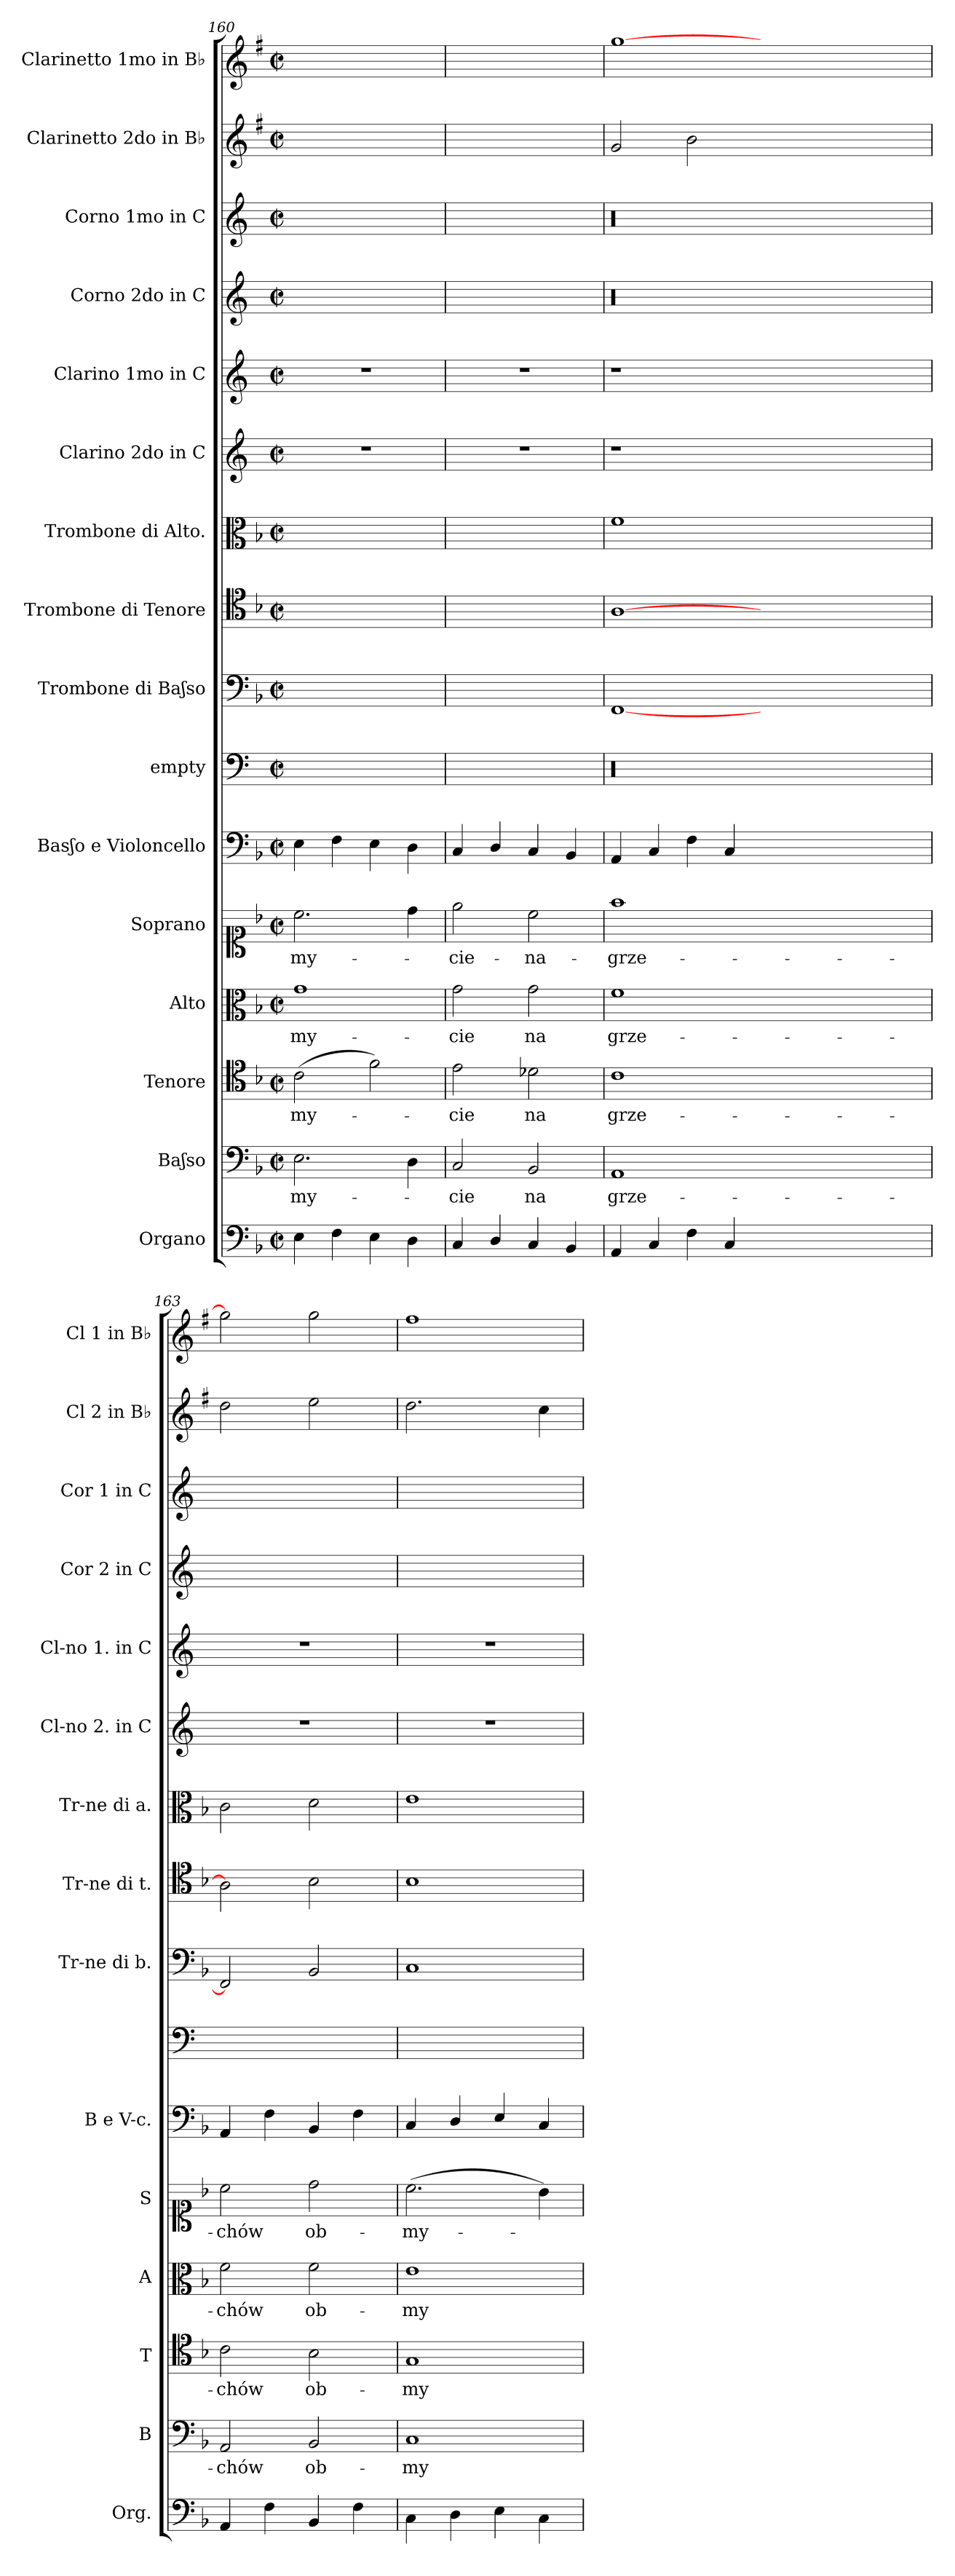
**kern	**kern	**text	**kern	**text	**kern	**text	**kern	**text	**kern	**kern	**kern	**kern	**kern	**kern	**kern	**kern	**kern	**kern	**kern
*part16	*part15	*part15	*part14	*part14	*part13	*part13	*part12	*part12	*part11	*part10	*part9	*part8	*part7	*part6	*part5	*part4	*part3	*part2	*part1
*staff16	*staff15	*staff15	*staff14	*staff14	*staff13	*staff13	*staff12	*staff12	*staff11	*staff10	*staff9	*staff8	*staff7	*staff6	*staff5	*staff4	*staff3	*staff2	*staff1
*I"Organo	*I"Baʃso	*	*I"Tenore	*	*I"Alto	*	*I"Soprano	*	*I"Basʃo e Violoncello	*I"empty	*I"Trombone di Baʃso	*I"Trombone di Tenore	*I"Trombone di Alto.	*I"Clarino 2do in C	*I"Clarino 1mo in C	*I"Corno 2do in C	*I"Corno 1mo in C	*I"Clarinetto 2do in B♭	*I"Clarinetto 1mo in B♭
*I'Org.	*I'B	*	*I'T	*	*I'A	*	*I'S	*	*I'B e V-c.	*	*I'Tr-ne di b.	*I'Tr-ne di t.	*I'Tr-ne di a.	*I'Cl-no 2. in C	*I'Cl-no 1. in C	*I'Cor 2 in C	*I'Cor 1 in C	*I'Cl 2 in B♭	*I'Cl 1 in B♭
*clefF4	*clefF4	*	*clefC4	*	*clefC3	*	*clefC1	*	*clefF4	*clefF4	*clefF4	*clefC4	*clefC3	*clefG2	*clefG2	*clefG2	*clefG2	*clefG2	*clefG2
*	*	*	*	*	*	*	*	*	*	*	*	*	*	*ITrd-3c-5	*ITrd-3c-5	*ITrd4c7	*ITrd4c7	*ITrd1c2	*ITrd1c2
*k[b-]	*k[b-]	*	*k[b-]	*	*k[b-]	*	*k[b-]	*	*k[b-]	*	*k[b-]	*k[b-]	*k[b-]	*k[b-]	*k[b-]	*k[b-]	*k[b-]	*k[b-]	*k[b-]
*F:	*F:	*	*F:	*	*F:	*	*F:	*	*F:	*	*F:	*F:	*F:	*F:	*F:	*F:	*F:	*F:	*F:
*M2/2	*M2/2	*	*M2/2	*	*M2/2	*	*M2/2	*	*M2/2	*M2/2	*M2/2	*M2/2	*M2/2	*M2/2	*M2/2	*M2/2	*M2/2	*M2/2	*M2/2
*met(c|)	*met(c|)	*	*met(c|)	*	*met(c|)	*	*met(c|)	*	*met(c|)	*met(c|)	*met(c|)	*met(c|)	*met(c|)	*met(c|)	*met(c|)	*met(c|)	*met(c|)	*met(c|)	*met(c|)
=160	=160	=160	=160	=160	=160	=160	=160	=160	=160	=160	=160	=160	=160	=160	=160	=160	=160	=160	=160
4E\	2.E\	-my-	(2c\	-my-	1g	-my-	2.cc\	-my-	4E\	1ryy	1ryy	1ryy	1ryy	1r	1r	1ryy	1ryy	1ryy	1ryy
4F\	.	.	.	.	.	.	.	.	4F\	.	.	.	.	.	.	.	.	.	.
4E\	.	.	2f\)	.	.	.	.	.	4E\	.	.	.	.	.	.	.	.	.	.
4D\	4D\	.	.	.	.	.	4dd\	.	4D\	.	.	.	.	.	.	.	.	.	.
=161	=161	=161	=161	=161	=161	=161	=161	=161	=161	=161	=161	=161	=161	=161	=161	=161	=161	=161	=161
4C/	2C/	-cie	2e\	-cie	2g\	-cie	2ee\	-cie-	4C/	1ryy	1ryy	1ryy	1ryy	1r	1r	1ryy	1ryy	1ryy	1ryy
4D/	.	.	.	.	.	.	.	.	4D/	.	.	.	.	.	.	.	.	.	.
4C/	2BB-/	na	2d-X\	na	2g\	na	2cc\	-na-	4C/	.	.	.	.	.	.	.	.	.	.
4BB-/	.	.	.	.	.	.	.	.	4BB-/	.	.	.	.	.	.	.	.	.	.
=162	=162	=162	=162	=162	=162	=162	=162	=162	=162	=162	=162	=162	=162	=162	=162	=162	=162	=162	=162
4AA/	1AA	grze-	1c	grze-	1f	grze-	1ff	grze-	4AA/	00r	[1FF	[1A	1f	1r	1r	00r	00r	2f/	[1ff
4C/	.	.	.	.	.	.	.	.	4C/	.	.	.	.	.	.	.	.	.	.
4F\	.	.	.	.	.	.	.	.	4F\	.	.	.	.	.	.	.	.	2a\	.
4C/	.	.	.	.	.	.	.	.	4C/	.	.	.	.	.	.	.	.	.	.
0.ryy	0.ryy	.	0.ryy	.	0.ryy	.	0.ryy	.	0.ryy	.	0.ryy	0.ryy	0.ryy	0.ryy	0.ryy	.	.	0.ryy	0.ryy
=163	=163	=163	=163	=163	=163	=163	=163	=163	=163	=163	=163	=163	=163	=163	=163	=163	=163	=163	=163
4AA/	2AA/	-chów	2c\	-chów	2f\	-chów	2cc\	-chów	4AA/	1ryy	2FF/]	2A\]	2c\	1r	1r	1ryy	1ryy	2cc\	2ff\]
4F\	.	.	.	.	.	.	.	.	4F\	.	.	.	.	.	.	.	.	.	.
4BB-/	2BB-/	ob-	2B-\	ob-	2f\	ob-	2dd\	-ob-	4BB-/	.	2BB-/	2B-\	2d\	.	.	.	.	2dd\	2ff\
4F\	.	.	.	.	.	.	.	.	4F\	.	.	.	.	.	.	.	.	.	.
=164	=164	=164	=164	=164	=164	=164	=164	=164	=164	=164	=164	=164	=164	=164	=164	=164	=164	=164	=164
4C\	1C	-my-	1G	-my-	1e	-my-	(2.cc\	-my-	4C/	1ryy	1C	1B-	1e	1r	1r	1ryy	1ryy	2.cc\	1ee
4D\	.	.	.	.	.	.	.	.	4D/	.	.	.	.	.	.	.	.	.	.
4E\	.	.	.	.	.	.	.	.	4E/	.	.	.	.	.	.	.	.	.	.
4C\	.	.	.	.	.	.	4b-\)	.	4C/	.	.	.	.	.	.	.	.	4b-\	.
=	=	=	=	=	=	=	=	=	=	=	=	=	=	=	=	=	=	=	=
*-	*-	*-	*-	*-	*-	*-	*-	*-	*-	*-	*-	*-	*-	*-	*-	*-	*-	*-	*-
